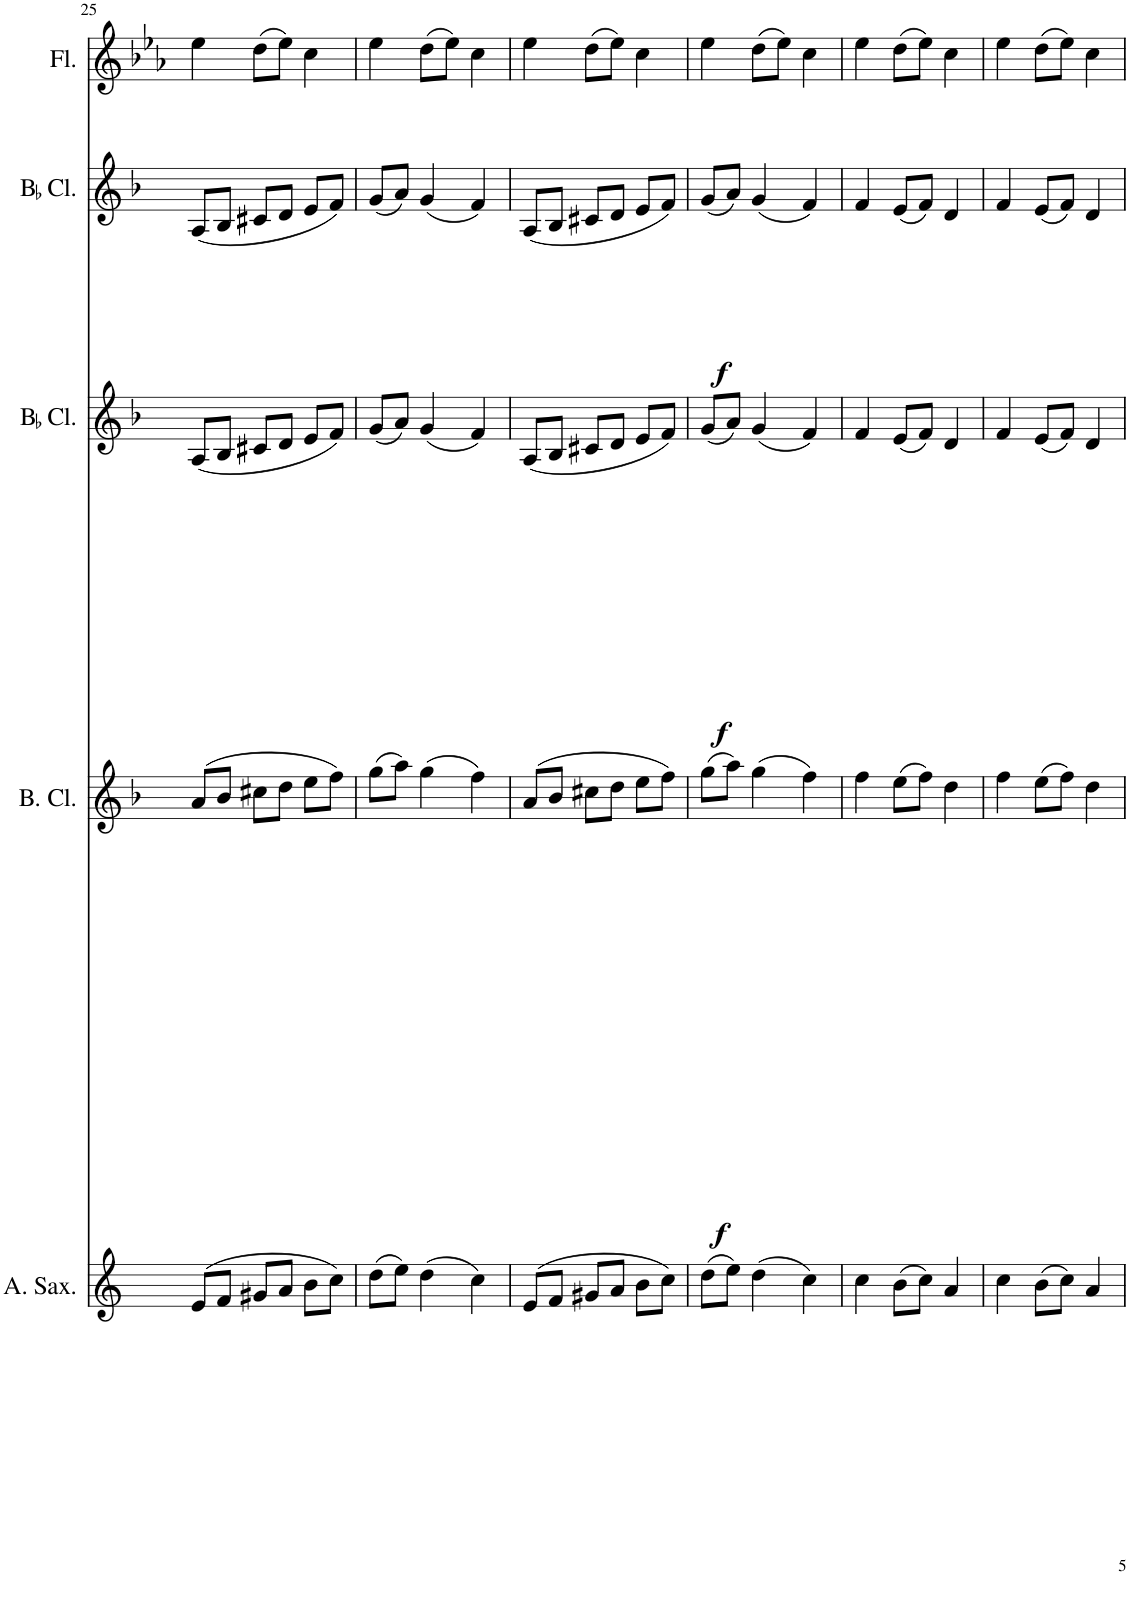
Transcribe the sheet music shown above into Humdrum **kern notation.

**kern	**dynam	**kern	**dynam	**kern	**dynam	**kern	**dynam	**kern
*part5	*part5	*part4	*part4	*part3	*part3	*part2	*part2	*part1
*staff5	*staff5	*staff4	*staff4	*staff3	*staff3	*staff2	*staff2	*staff1
*I"Alto Saxophone	*	*I"Bass Clarinet	*	*I"BaccidentalFlat Clarinet	*	*I"BaccidentalFlat Clarinet	*	*I"Flute
*I'A. Sax.	*	*I'B. Cl.	*	*I'BaccidentalFlat Cl.	*	*I'BaccidentalFlat Cl.	*	*I'Fl.
!!LO:PB:g=z
*clefG2	*	*clefG2	*	*clefG2	*	*clefG2	*	*clefG2
*Trd5c9	*	*Trd8c14	*	*Trd1c2	*	*Trd1c2	*	*
*k[]	*	*k[b-]	*	*k[b-]	*	*k[b-]	*	*k[b-e-a-]
*M3/4	*	*M3/4	*	*M3/4	*	*M3/4	*	*M3/4
=25	=25	=25	=25	=25	=25	=25	=25	=25
(8e/L	.	(8a/L	.	(8A/L	.	(8A/L	.	4ee-\
8f/J	.	8b-/J	.	8B-/J	.	8B-/J	.	.
8g#X/L	.	8cc#X\L	.	8c#X/L	.	8c#X/L	.	(8dd\L
8a/J	.	8dd\J	.	8d/J	.	8d/J	.	8ee-\J)
8b\L	.	8ee\L	.	8e/L	.	8e/L	.	4cc\
8cc\J)	.	8ff\J)	.	8f/J)	.	8f/J)	.	.
=26	=26	=26	=26	=26	=26	=26	=26	=26
(8dd\L	.	(8gg\L	.	(8g/L	.	(8g/L	.	4ee-\
8ee\J)	.	8aa\J)	.	8a/J)	.	8a/J)	.	.
(4dd\	.	(4gg\	.	(4g/	.	(4g/	.	(8dd\L
.	.	.	.	.	.	.	.	8ee-\J)
4cc\)	.	4ff\)	.	4f/)	.	4f/)	.	4cc\
=27	=27	=27	=27	=27	=27	=27	=27	=27
(8e/L	.	(8a/L	.	(8A/L	.	(8A/L	.	4ee-\
8f/J	.	8b-/J	.	8B-/J	.	8B-/J	.	.
8g#X/L	.	8cc#X\L	.	8c#X/L	.	8c#X/L	.	(8dd\L
8a/J	.	8dd\J	.	8d/J	.	8d/J	.	8ee-\J)
8b\L	.	8ee\L	.	8e/L	.	8e/L	.	4cc\
8cc\J)	.	8ff\J)	.	8f/J)	.	8f/J)	.	.
=28	=28	=28	=28	=28	=28	=28	=28	=28
!	!LO:DY:b	!	!LO:DY:b	!	!LO:DY:b	!	!LO:DY:b	!
(8dd\L	f	(8gg\L	f	(8g/L	f	(8g/L	f	4ee-\
8ee\J)	.	8aa\J)	.	8a/J)	.	8a/J)	.	.
(4dd\	.	(4gg\	.	(4g/	.	(4g/	.	(8dd\L
.	.	.	.	.	.	.	.	8ee-\J)
4cc\)	.	4ff\)	.	4f/)	.	4f/)	.	4cc\
=29	=29	=29	=29	=29	=29	=29	=29	=29
4cc\	.	4ff\	.	4f/	.	4f/	.	4ee-\
(8b\L	.	(8ee\L	.	(8e/L	.	(8e/L	.	(8dd\L
8cc\J)	.	8ff\J)	.	8f/J)	.	8f/J)	.	8ee-\J)
4a/	.	4dd\	.	4d/	.	4d/	.	4cc\
=30	=30	=30	=30	=30	=30	=30	=30	=30
4cc\	.	4ff\	.	4f/	.	4f/	.	4ee-\
(8b\L	.	(8ee\L	.	(8e/L	.	(8e/L	.	(8dd\L
8cc\J)	.	8ff\J)	.	8f/J)	.	8f/J)	.	8ee-\J)
4a/	.	4dd\	.	4d/	.	4d/	.	4cc\
=	=	=	=	=	=	=	=	=
*-	*-	*-	*-	*-	*-	*-	*-	*-
